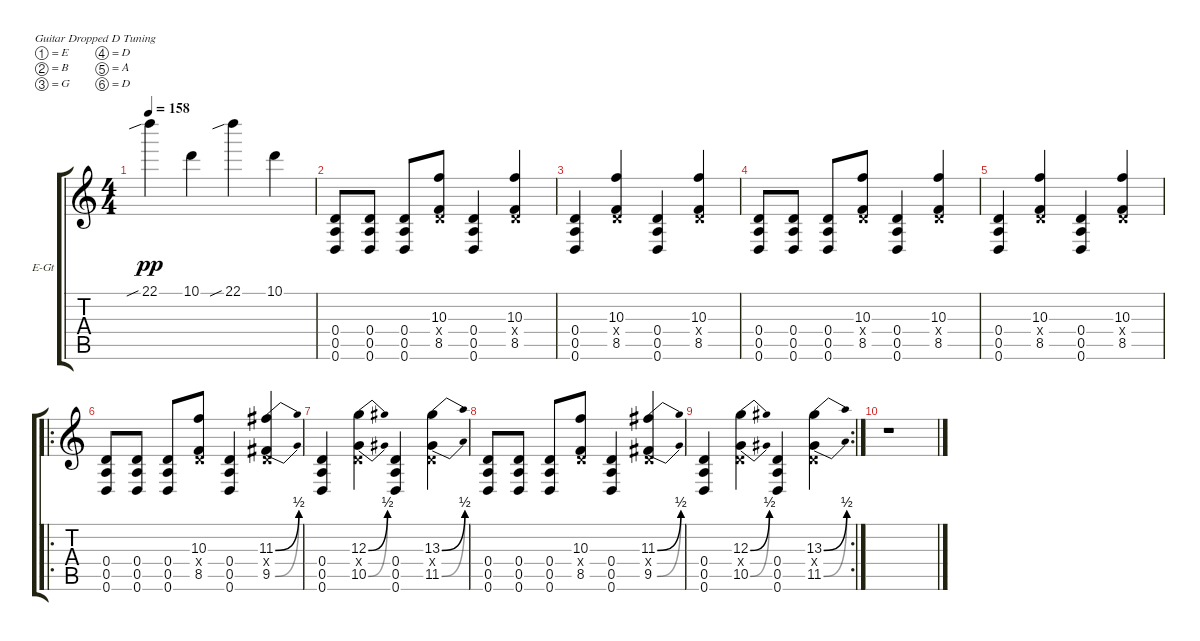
\bracketExtendMode groupsimilarinstruments
\firstSystemTrackNameOrientation horizontal
\otherSystemsTrackNameOrientation horizontal
\track ("Electric Guitar" "E-Gt") {instrument distortionguitar}
\staff {score tabs}
\tuning (E4 B3 G3 D3 A2 D2)
\ts (4 4)
\tempo 158
\clef g2
\scale
0.333333
\ks c
22.1{sib}.4{dy pp} 10.1.4 22.1{sib}.4 10.1.4 |
\scale
0.333333 (0.4 0.5 0.6).8 (0.4 0.5 0.6).8 (0.4 0.5 0.6).8 (10.3 0.4{x} 8.5).8 (0.4 0.5 0.6).4 (10.3 0.4{x} 8.5).4 |
\scale
0.333333 (0.4 0.5 0.6).4 (10.3 0.4{x} 8.5).4 (0.4 0.5 0.6).4 (10.3 0.4{x} 8.5).4 |
\scale
0.333333 (0.4 0.5 0.6).8 (0.4 0.5 0.6).8 (0.4 0.5 0.6).8 (10.3 0.4{x} 8.5).8 (0.4 0.5 0.6).4 (10.3 0.4{x} 8.5).4 |
\scale
0.333333 (0.4 0.5 0.6).4 (10.3 0.4{x} 8.5).4 (0.4 0.5 0.6).4 (10.3 0.4{x} 8.5).4 |
\ro
\scale
0.373737 (0.4 0.5 0.6).8 (0.4 0.5 0.6).8 (0.4 0.5 0.6).8 (10.3 0.4{x} 8.5).8 (0.4 0.5 0.6).4 (11.3{be (bend 0 0 60 2)} 0.4{x} 9.5{be (bend 0 0 60 2)}).4 |
\scale
0.313131 (0.4 0.5 0.6).4 (12.3{be (bend 0 0 60 2)} 0.4{x} 10.5{be (bend 0 0 60 2)}).4 (0.4 0.5 0.6).4 (13.3{be (bend 0 0 60 2)} 0.4{x} 11.5{be (bend 0 0 60 2)}).4 |
\scale
0.313131 (0.4 0.5 0.6).8 (0.4 0.5 0.6).8 (0.4 0.5 0.6).8 (10.3 0.4{x} 8.5).8 (0.4 0.5 0.6).4 (11.3{be (bend 0 0 60 2)} 0.4{x} 9.5{be (bend 0 0 60 2)}).4 |
\rc 2
(0.4 0.5 0.6).4 (12.3{be (bend 0 0 60 2)} 0.4{x} 10.5{be (bend 0 0 60 2)}).4 (0.4 0.5 0.6).4 (13.3{be (bend 0 0 60 2)} 0.4{x} 11.5{be (bend 0 0 60 2)}).4 |
r.1
